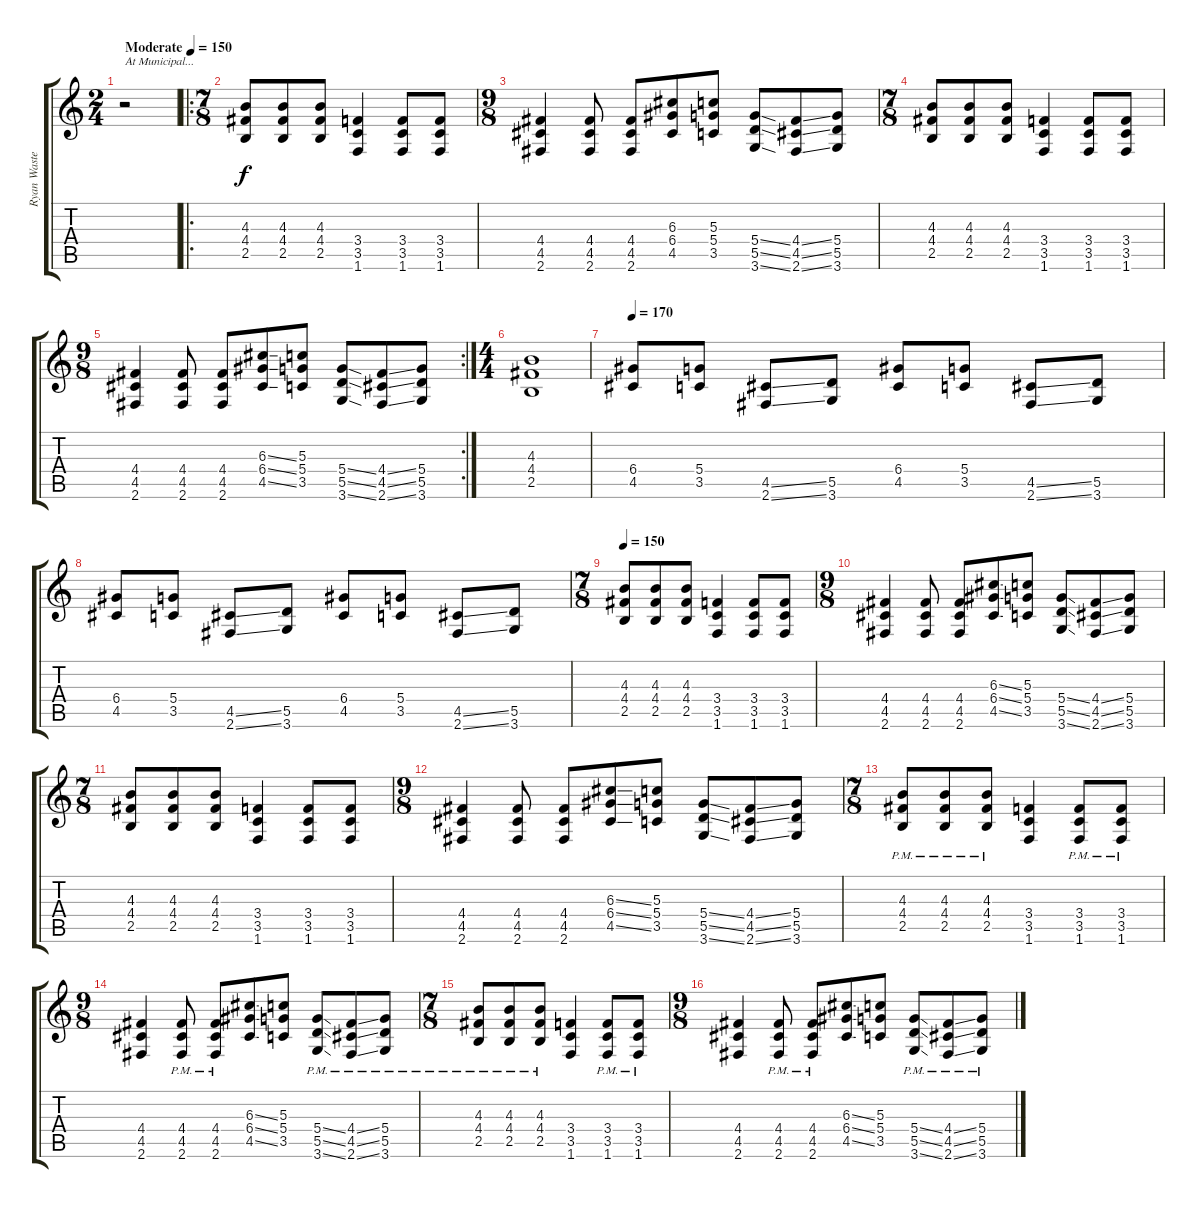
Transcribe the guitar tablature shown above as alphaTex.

\track ("Ryan Waste" "Ryan Waste") {instrument distortionguitar}
\staff {score tabs}
\tuning (E4 B3 G3 D3 A2 E2) {hide}
\ts (2 4)
\tempo (150 "Moderate")
\clef g2
\ks c
r.2{txt "At Municipal..." dy f instrument distortionguitar} |
\ro
\ts (7 8)
(4.3 4.4 2.5).8 (4.3 4.4 2.5).8 (4.3 4.4 2.5).8 (3.4 3.5 1.6).4 (3.4 3.5 1.6).8 (3.4 3.5 1.6).8 |
\ts (9 8)
(4.4 4.5 2.6).4 (4.4 4.5 2.6).8 (4.4 4.5 2.6).8 (6.3 6.4 4.5).8 (5.3 5.4 3.5).8 (5.4{ss} 5.5{ss} 3.6{ss}).8 (4.4{ss} 4.5{ss} 2.6{ss}).8 (5.4 5.5 3.6).8 |
\ts (7 8)
(4.3 4.4 2.5).8 (4.3 4.4 2.5).8 (4.3 4.4 2.5).8 (3.4 3.5 1.6).4 (3.4 3.5 1.6).8 (3.4 3.5 1.6).8 |
\rc 2
\ts (9 8)
(4.4 4.5 2.6).4 (4.4 4.5 2.6).8 (4.4 4.5 2.6).8 (6.3{ss} 6.4{ss} 4.5{ss}).8 (5.3 5.4 3.5).8 (5.4{ss} 5.5{ss} 3.6{ss}).8 (4.4{ss} 4.5{ss} 2.6{ss}).8 (5.4 5.5 3.6).8 |
\ts (4 4)
(4.3 4.4 2.5).1 |
\tempo 170
(6.4 4.5).8 (5.4 3.5).8 (4.5{ss} 2.6{ss}).8 (5.5 3.6).8 (6.4 4.5).8 (5.4 3.5).8 (4.5{ss} 2.6{ss}).8 (5.5 3.6).8 |
(6.4 4.5).8 (5.4 3.5).8 (4.5{ss} 2.6{ss}).8 (5.5 3.6).8 (6.4 4.5).8 (5.4 3.5).8 (4.5{ss} 2.6{ss}).8 (5.5 3.6).8 |
\ts (7 8)
\tempo 150
(4.3 4.4 2.5).8 (4.3 4.4 2.5).8 (4.3 4.4 2.5).8 (3.4 3.5 1.6).4 (3.4 3.5 1.6).8 (3.4 3.5 1.6).8 |
\ts (9 8)
(4.4 4.5 2.6).4 (4.4 4.5 2.6).8 (4.4 4.5 2.6).8 (6.3{ss} 6.4{ss} 4.5{ss}).8 (5.3 5.4 3.5).8 (5.4{ss} 5.5{ss} 3.6{ss}).8 (4.4{ss} 4.5{ss} 2.6{ss}).8 (5.4 5.5 3.6).8 |
\ts (7 8)
(4.3 4.4 2.5).8 (4.3 4.4 2.5).8 (4.3 4.4 2.5).8 (3.4 3.5 1.6).4 (3.4 3.5 1.6).8 (3.4 3.5 1.6).8 |
\ts (9 8)
(4.4 4.5 2.6).4 (4.4 4.5 2.6).8 (4.4 4.5 2.6).8 (6.3{ss} 6.4{ss} 4.5{ss}).8 (5.3 5.4 3.5).8 (5.4{ss} 5.5{ss} 3.6{ss}).8 (4.4{ss} 4.5{ss} 2.6{ss}).8 (5.4 5.5 3.6).8 |
\ts (7 8)
(4.3{pm} 4.4{pm} 2.5{pm}).8 (4.3{pm} 4.4{pm} 2.5{pm}).8 (4.3{pm} 4.4{pm} 2.5{pm}).8 (3.4 3.5 1.6).4 (3.4{pm} 3.5{pm} 1.6{pm}).8 (3.4{pm} 3.5{pm} 1.6{pm}).8 |
\ts (9 8)
(4.4 4.5 2.6).4 (4.4{pm} 4.5{pm} 2.6{pm}).8 (4.4{pm} 4.5{pm} 2.6{pm}).8 (6.3{ss} 6.4{ss} 4.5{ss}).8 (5.3 5.4 3.5).8 (5.4{ss pm} 5.5{ss pm} 3.6{ss pm}).8 (4.4{ss pm} 4.5{ss pm} 2.6{ss pm}).8 (5.4{pm} 5.5{pm} 3.6{pm}).8 |
\ts (7 8)
(4.3{pm} 4.4{pm} 2.5{pm}).8 (4.3{pm} 4.4{pm} 2.5{pm}).8 (4.3{pm} 4.4{pm} 2.5{pm}).8 (3.4 3.5 1.6).4 (3.4{pm} 3.5{pm} 1.6{pm}).8 (3.4{pm} 3.5{pm} 1.6{pm}).8 |
\ts (9 8)
(4.4 4.5 2.6).4 (4.4{pm} 4.5{pm} 2.6{pm}).8 (4.4{pm} 4.5{pm} 2.6{pm}).8 (6.3{ss} 6.4{ss} 4.5{ss}).8 (5.3 5.4 3.5).8 (5.4{ss pm} 5.5{ss pm} 3.6{ss pm}).8 (4.4{ss pm} 4.5{ss pm} 2.6{ss pm}).8 (5.4{pm} 5.5{pm} 3.6{pm}).8
